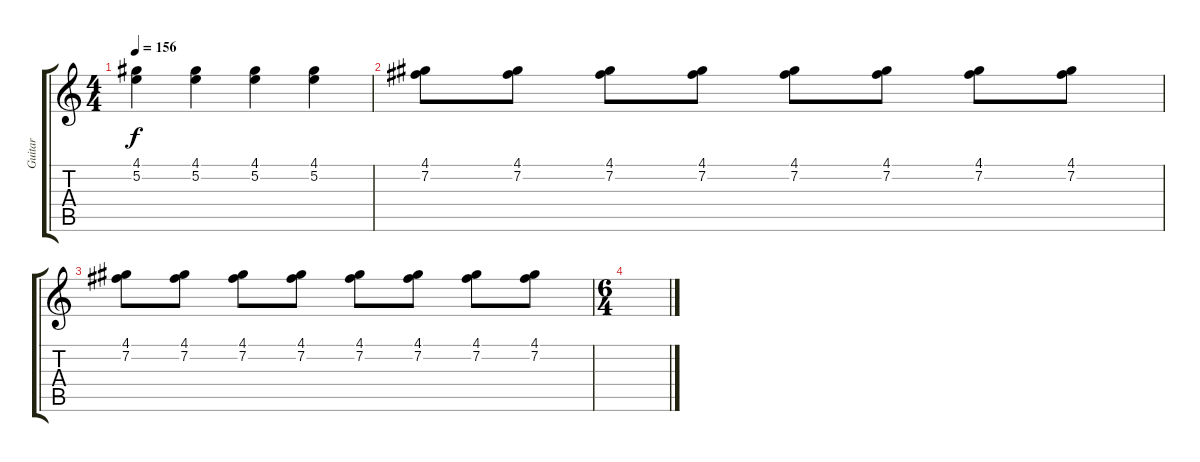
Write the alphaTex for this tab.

\track ("Guitar" "Guitar") {instrument distortionguitar}
\staff {score tabs}
\tuning (E4 B3 G3 D3 A2 D2) {hide}
\ts (4 4)
\tempo 156
\clef g2
\ks c
(4.1 5.2).4{dy f} (4.1 5.2).4 (4.1 5.2).4 (4.1 5.2).4 |
(4.1 7.2).8 (4.1 7.2).8 (4.1 7.2).8 (4.1 7.2).8 (4.1 7.2).8 (4.1 7.2).8 (4.1 7.2).8 (4.1 7.2).8 |
(4.1 7.2).8 (4.1 7.2).8 (4.1 7.2).8 (4.1 7.2).8 (4.1 7.2).8 (4.1 7.2).8 (4.1 7.2).8 (4.1 7.2).8 |
\ts (6 4)
